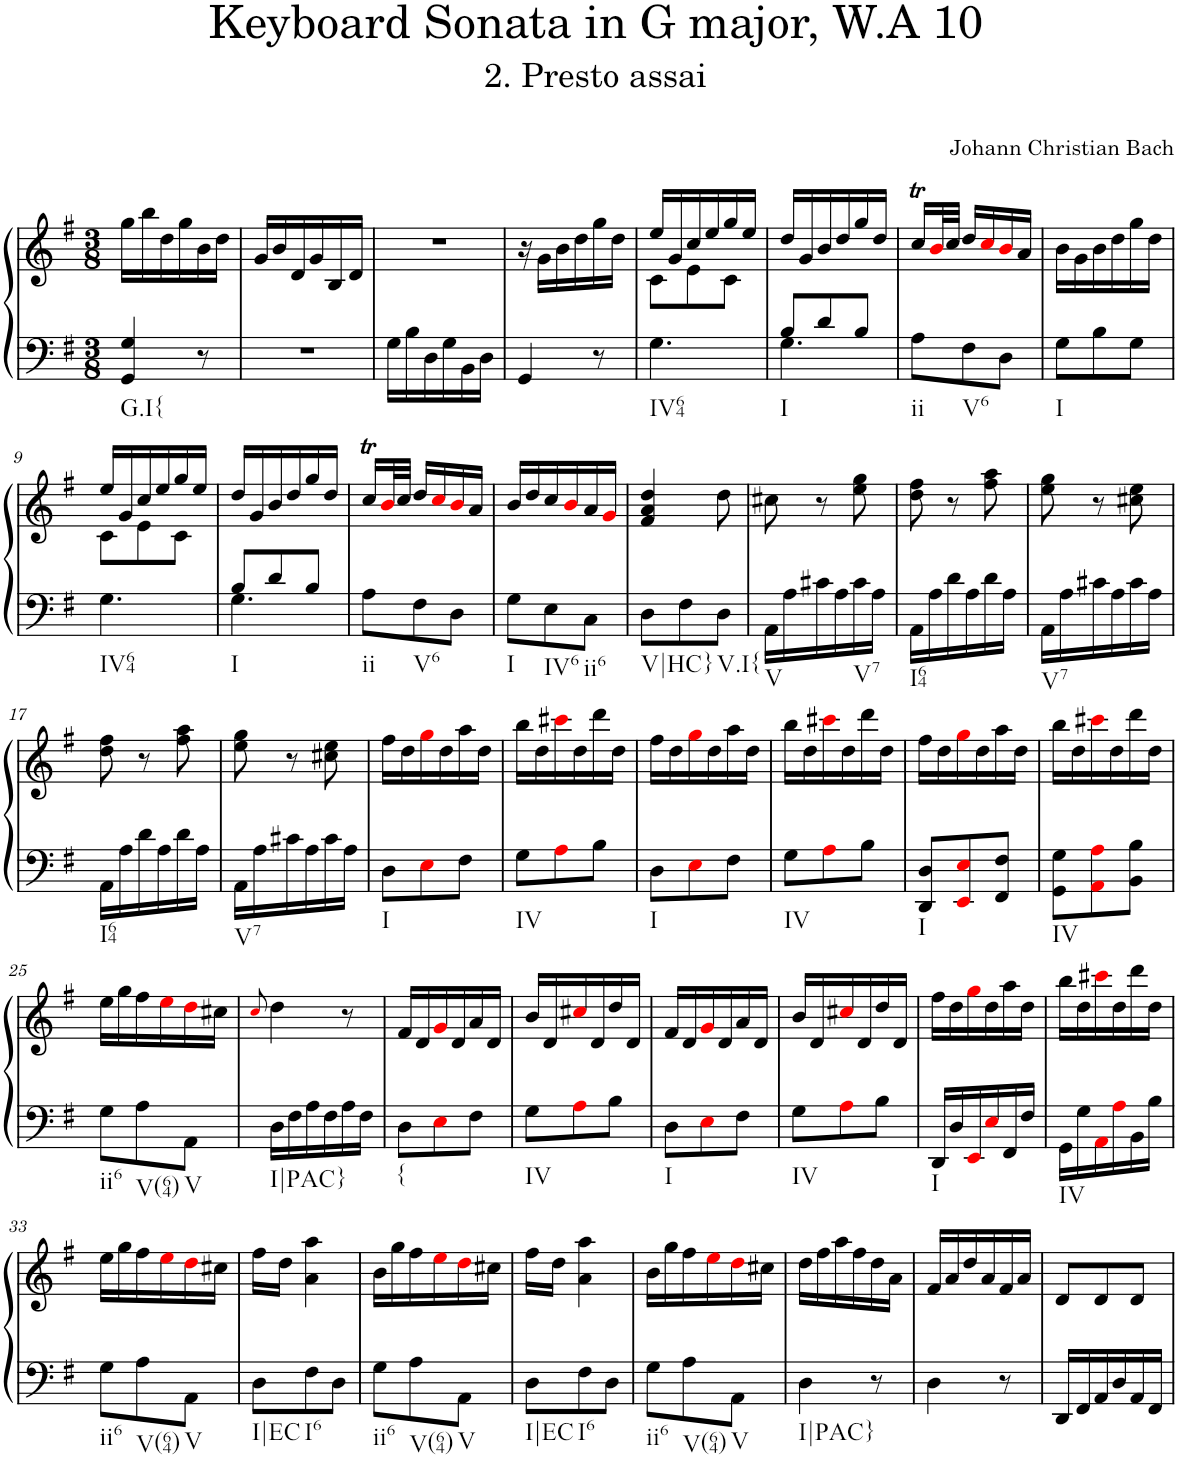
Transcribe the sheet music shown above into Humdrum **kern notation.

**kern	**kern
*part1	*part1
*staff2	*staff1
*I"Piano	*
*I'Pno.	*
*clefF4	*clefG2
*k[f#]	*k[f#]
*M3/8	*M3/8
=1	=1
!LO:TX:b:t=G.I{	!
4GG/ 4G/	16gg\LL
.	16bb\
.	16dd\
.	16gg\
8r	16b\
.	16dd\JJ
=2	=2
4.r	16g/LL
.	16b/
.	16d/
.	16g/
.	16B/
.	16d/JJ
=3	=3
16G\LL	4.r
16B\	.
16D\	.
16G\	.
16BB\	.
16D\JJ	.
=4	=4
4GG/	16r
.	16g\LL
.	16b\
.	16dd\
8r	16gg\
.	16dd\JJ
=5	=5
*	*^
!LO:TX:b:t=IV64	!	!
4.G\	16ee/LL	8c\L
.	16g/	.
.	16cc/	8e\
.	16ee/	.
.	16gg/	8c\J
.	16ee/JJ	.
*	*v	*v
=6	=6
*^	*
!LO:TX:b:t=I	!	!
4.G\	8B/L	16dd/LL
.	.	16g/
.	8d/	16b/
.	.	16dd/
.	8B/J	16gg/
.	.	16dd/JJ
*v	*v	*
=7	=7
!LO:TX:b:t=ii	!
8A\L	16ccT/LL
.	32bi/L
.	32cc/JJJ
!LO:TX:b:t=V6	!
8F#\	16dd/LL
.	16cci/
8D\J	16bi/
.	16a/JJ
=8	=8
!LO:TX:b:t=I	!
8G\L	16b\LL
.	16g\
8B\	16b\
.	16dd\
8G\J	16gg\
.	16dd\JJ
!!LO:LB:g=z
=9	=9
*	*^
!LO:TX:b:t=IV64	!	!
4.G\	16ee/LL	8c\L
.	16g/	.
.	16cc/	8e\
.	16ee/	.
.	16gg/	8c\J
.	16ee/JJ	.
*	*v	*v
=10	=10
*^	*
!LO:TX:b:t=I	!	!
4.G\	8B/L	16dd/LL
.	.	16g/
.	8d/	16b/
.	.	16dd/
.	8B/J	16gg/
.	.	16dd/JJ
*v	*v	*
=11	=11
!LO:TX:b:t=ii	!
8A\L	16ccT/LL
.	32bi/L
.	32cc/JJJ
!LO:TX:b:t=V6	!
8F#\	16dd/LL
.	16cci/
8D\J	16bi/
.	16a/JJ
=12	=12
!LO:TX:b:t=I	!
8G\L	16b/LL
.	16dd/
!LO:TX:b:t=IV6	!
8E\	16cc/
.	16bi/
!LO:TX:b:t=ii6	!
8C\J	16a/
.	16gi/JJ
=13	=13
!LO:TX:b:t=V|HC}	!
8D\L	4f#/ 4a/ 4dd/
8F#\	.
!LO:TX:b:t=V.I{	!
8D\J	8dd\
=14	=14
!LO:TX:b:t=V	!
16AA\LL	8cc#X\
16A\	.
16c#X\	8r
16A\	.
!LO:TX:b:t=V7	!
16c#\	8ee\ 8gg\
16A\JJ	.
=15	=15
!LO:TX:b:t=I64	!
16AA\LL	8dd\ 8ff#\
16A\	.
16d\	8r
16A\	.
16d\	8ff#\ 8aa\
16A\JJ	.
=16	=16
!LO:TX:b:t=V7	!
16AA\LL	8ee\ 8gg\
16A\	.
16c#X\	8r
16A\	.
16c#\	8cc#X\ 8ee\
16A\JJ	.
!!LO:LB:g=z
=17	=17
!LO:TX:b:t=I64	!
16AA\LL	8dd\ 8ff#\
16A\	.
16d\	8r
16A\	.
16d\	8ff#\ 8aa\
16A\JJ	.
=18	=18
!LO:TX:b:t=V7	!
16AA\LL	8ee\ 8gg\
16A\	.
16c#X\	8r
16A\	.
16c#\	8cc#X\ 8ee\
16A\JJ	.
=19	=19
!LO:TX:b:t=I	!
8D\L	16ff#\LL
.	16dd\
8Ei\	16ggi\
.	16dd\
8F#\J	16aa\
.	16dd\JJ
=20	=20
!LO:TX:b:t=IV	!
8G\L	16bb\LL
.	16dd\
8Ai\	16ccc#Xi\
.	16dd\
8B\J	16ddd\
.	16dd\JJ
=21	=21
!LO:TX:b:t=I	!
8D\L	16ff#\LL
.	16dd\
8Ei\	16ggi\
.	16dd\
8F#\J	16aa\
.	16dd\JJ
=22	=22
!LO:TX:b:t=IV	!
8G\L	16bb\LL
.	16dd\
8Ai\	16ccc#Xi\
.	16dd\
8B\J	16ddd\
.	16dd\JJ
=23	=23
!LO:TX:b:t=I	!
8DD/ 8D/L	16ff#\LL
.	16dd\
8EEi/ 8Ei/	16ggi\
.	16dd\
8FF#/ 8F#/J	16aa\
.	16dd\JJ
=24	=24
!LO:TX:b:t=IV	!
8GG\ 8G\L	16bb\LL
.	16dd\
8AAi\ 8Ai\	16ccc#Xi\
.	16dd\
8BB\ 8B\J	16ddd\
.	16dd\JJ
!!LO:LB:g=z
=25	=25
!LO:TX:b:t=ii6	!
8G\L	16ee\LL
.	16gg\
!LO:TX:b:t=V(64)	!
8A\	16ff#\
.	16eei\
!LO:TX:b:t=V	!
8AA\J	16ddi\
.	16cc#X\JJ
=26	=26
.	8qcci/
!LO:TX:b:t=I|PAC}	!
16D\LL	4dd\
16F#\	.
16A\	.
16F#\	.
16A\	8r
16F#\JJ	.
=27	=27
!LO:TX:b:t={	!
8D\L	16f#/LL
.	16d/
8Ei\	16gi/
.	16d/
8F#\J	16a/
.	16d/JJ
=28	=28
!LO:TX:b:t=IV	!
8G\L	16b/LL
.	16d/
8Ai\	16cc#Xi/
.	16d/
8B\J	16dd/
.	16d/JJ
=29	=29
!LO:TX:b:t=I	!
8D\L	16f#/LL
.	16d/
8Ei\	16gi/
.	16d/
8F#\J	16a/
.	16d/JJ
=30	=30
!LO:TX:b:t=IV	!
8G\L	16b/LL
.	16d/
8Ai\	16cc#Xi/
.	16d/
8B\J	16dd/
.	16d/JJ
=31	=31
!LO:TX:b:t=I	!
16DD/LL	16ff#\LL
16D/	16dd\
16EEi/	16ggi\
16Ei/	16dd\
16FF#/	16aa\
16F#/JJ	16dd\JJ
=32	=32
!LO:TX:b:t=IV	!
16GG\LL	16bb\LL
16G\	16dd\
16AAi\	16ccc#Xi\
16Ai\	16dd\
16BB\	16ddd\
16B\JJ	16dd\JJ
!!LO:LB:g=z
=33	=33
!LO:TX:b:t=ii6	!
8G\L	16ee\LL
.	16gg\
!LO:TX:b:t=V(64)	!
8A\	16ff#\
.	16eei\
!LO:TX:b:t=V	!
8AA\J	16ddi\
.	16cc#X\JJ
=34	=34
!LO:TX:b:t=I|EC	!
8D\L	16ff#\LL
.	16dd\JJ
!LO:TX:b:t=I6	!
8F#\	4a\ 4aa\
8D\J	.
=35	=35
!LO:TX:b:t=ii6	!
8G\L	16b\LL
.	16gg\
!LO:TX:b:t=V(64)	!
8A\	16ff#\
.	16eei\
!LO:TX:b:t=V	!
8AA\J	16ddi\
.	16cc#X\JJ
=36	=36
!LO:TX:b:t=I|EC	!
8D\L	16ff#\LL
.	16dd\JJ
!LO:TX:b:t=I6	!
8F#\	4a\ 4aa\
8D\J	.
=37	=37
!LO:TX:b:t=ii6	!
8G\L	16b\LL
.	16gg\
!LO:TX:b:t=V(64)	!
8A\	16ff#\
.	16eei\
!LO:TX:b:t=V	!
8AA\J	16ddi\
.	16cc#X\JJ
=38	=38
!LO:TX:b:t=I|PAC}	!
4D\	16dd\LL
.	16ff#\
.	16aa\
.	16ff#\
8r	16dd\
.	16a\JJ
=39	=39
4D\	16f#/LL
.	16a/
.	16dd/
.	16a/
8r	16f#/
.	16a/JJ
=40	=40
16DD/LL	8d/L
16FF#/	.
16AA/	8d/
16D/	.
16AA/	8d/J
16FF#/JJ	.
=	=
*-	*-
